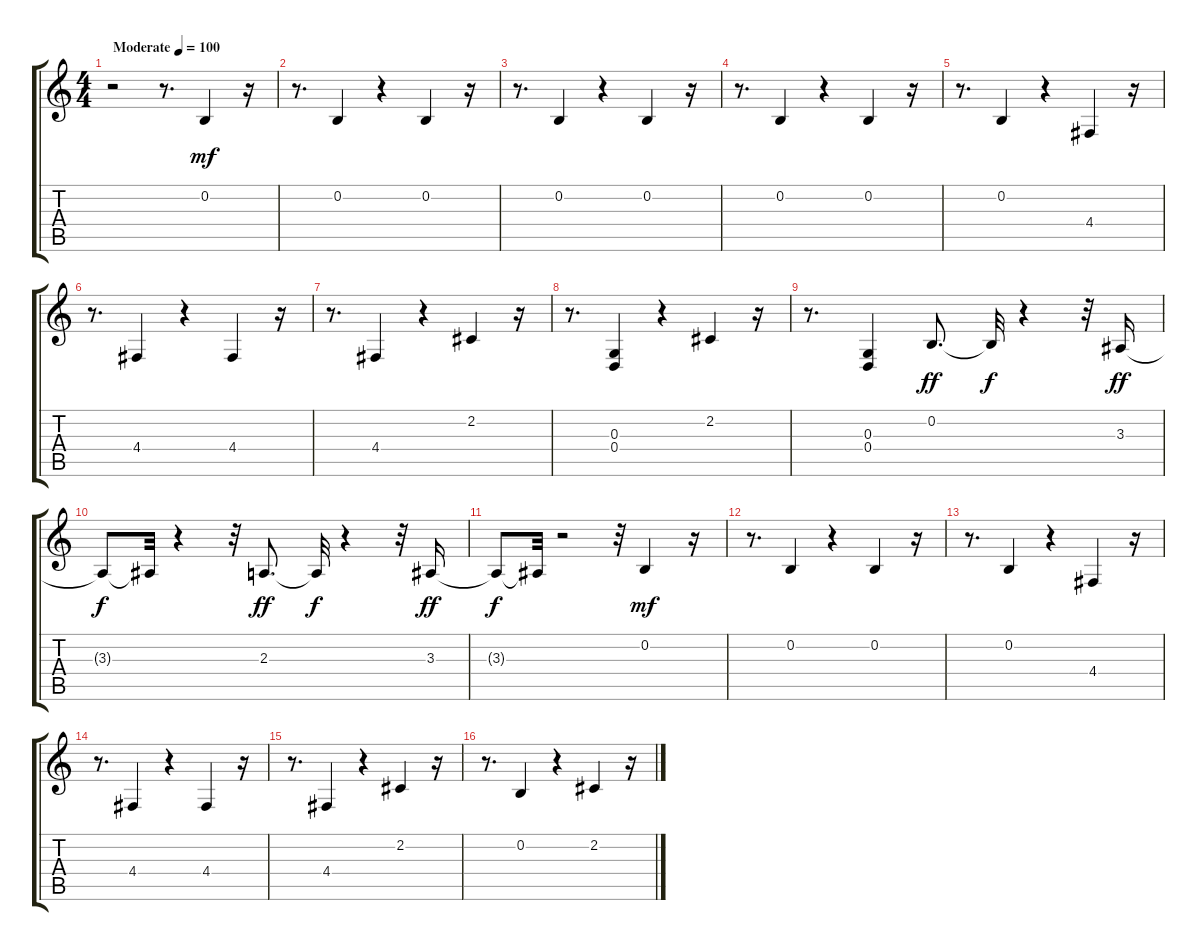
\track "" {instrument stringensemble1}
\staff {score tabs}
\tuning (E4 B3 G3 D3 A2 E2) {hide}
\ts (4 4)
\tempo (100 "Moderate")
\clef g2
\ks c
r.2{dy mf instrument stringensemble1} r.8{d} 0.2.4 r.16 |
r.8{d} 0.2.4 r.4 0.2.4 r.16 |
r.8{d} 0.2.4 r.4 0.2.4 r.16 |
r.8{d} 0.2.4 r.4 0.2.4 r.16 |
r.8{d} 0.2.4 r.4 4.4.4 r.16 |
r.8{d} 4.4.4 r.4 4.4.4 r.16 |
r.8{d} 4.4.4 r.4 2.2.4 r.16 |
r.8{d} (0.3 0.4).4 r.4 2.2.4 r.16 |
r.8{d} (0.3 0.4).4 0.2.8{d dy ff} 0.2{t}.32{dy f} r.4 r.32 3.3.16{dy ff} |
3.3{t}.8{dy f} 3.3{t}.32 r.4 r.32 2.3.8{d dy ff} 2.3{t}.32{dy f} r.4 r.32 3.3.16{dy ff} |
3.3{t}.8{dy f} 3.3{t}.32 r.2 r.32 0.2.4{dy mf} r.16 |
r.8{d} 0.2.4 r.4 0.2.4 r.16 |
r.8{d} 0.2.4 r.4 4.4.4 r.16 |
r.8{d} 4.4.4 r.4 4.4.4 r.16 |
r.8{d} 4.4.4 r.4 2.2.4 r.16 |
r.8{d} 0.2.4 r.4 2.2.4 r.16
